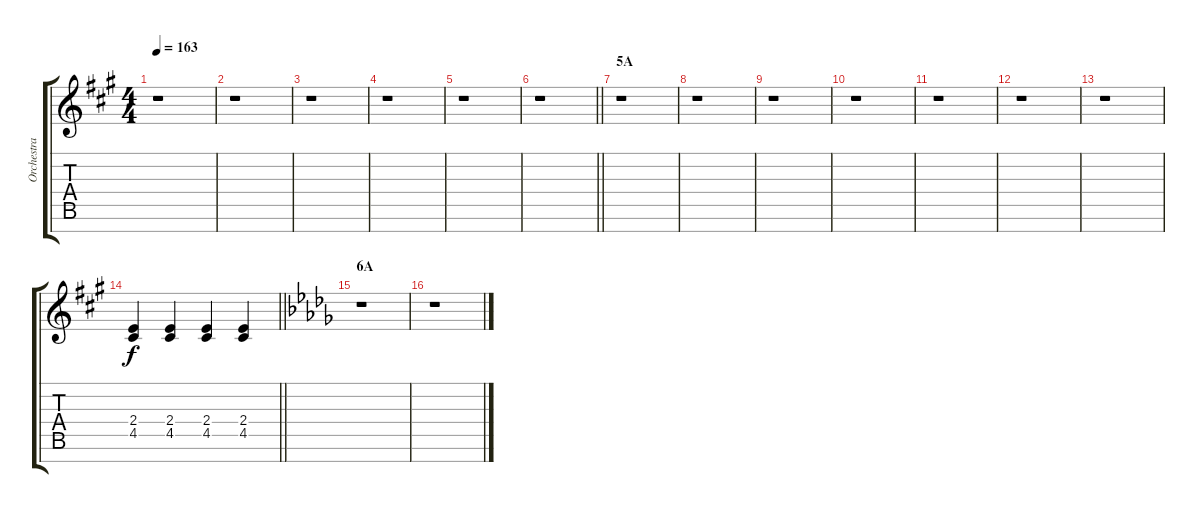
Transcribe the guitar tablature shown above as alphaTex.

\track ("Orchestra Hit" "Orchestra ") {instrument orchestrahit}
\staff {score tabs}
\tuning (E5 B4 G4 D4 A3 E3 B2) {hide}
\ts (4 4)
\tempo 163
\clef g2
\ks a
r.1{dy f} |
r.1 |
r.1 |
r.1 |
r.1 |
\barLineRight lightlight
r.1 |
\section ("" "5A")
r.1 |
r.1 |
r.1 |
r.1 |
r.1 |
r.1 |
r.1 |
\barLineRight lightlight
(2.4 4.5).4 (2.4 4.5).4 (2.4 4.5).4 (2.4 4.5).4 |
\section ("" "6A")
\ks db
r.1 |
r.1
